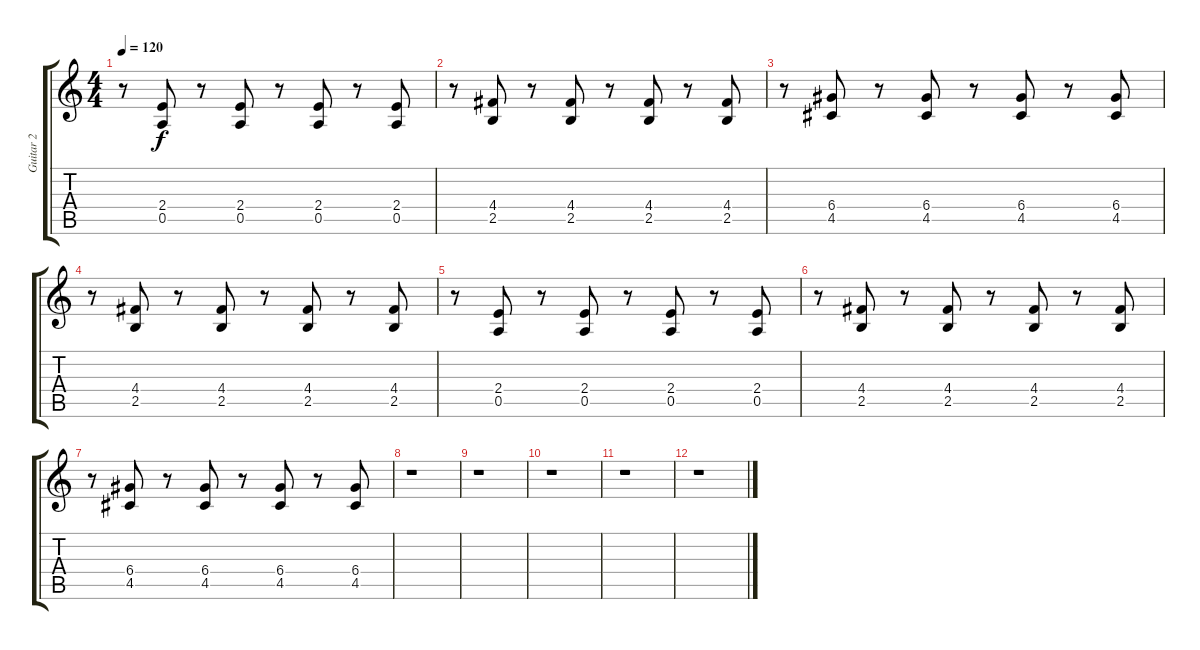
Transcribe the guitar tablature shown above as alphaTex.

\track ("Guitar 2" "Guitar 2") {instrument overdrivenguitar}
\staff {score tabs}
\tuning (E4 B3 G3 D3 A2 E2) {hide}
\ts (4 4)
\tempo 120
\clef g2
\ks c
r.8{dy f} (2.4 0.5).8 r.8 (2.4 0.5).8 r.8 (2.4 0.5).8 r.8 (2.4 0.5).8 |
r.8 (4.4 2.5).8 r.8 (4.4 2.5).8 r.8 (4.4 2.5).8 r.8 (4.4 2.5).8 |
r.8 (6.4 4.5).8 r.8 (6.4 4.5).8 r.8 (6.4 4.5).8 r.8 (6.4 4.5).8 |
r.8 (4.4 2.5).8 r.8 (4.4 2.5).8 r.8 (4.4 2.5).8 r.8 (4.4 2.5).8 |
r.8 (2.4 0.5).8 r.8 (2.4 0.5).8 r.8 (2.4 0.5).8 r.8 (2.4 0.5).8 |
r.8 (4.4 2.5).8 r.8 (4.4 2.5).8 r.8 (4.4 2.5).8 r.8 (4.4 2.5).8 |
r.8 (6.4 4.5).8 r.8 (6.4 4.5).8 r.8 (6.4 4.5).8 r.8 (6.4 4.5).8 |
r.1 |
r.1 |
r.1 |
r.1 |
r.1
